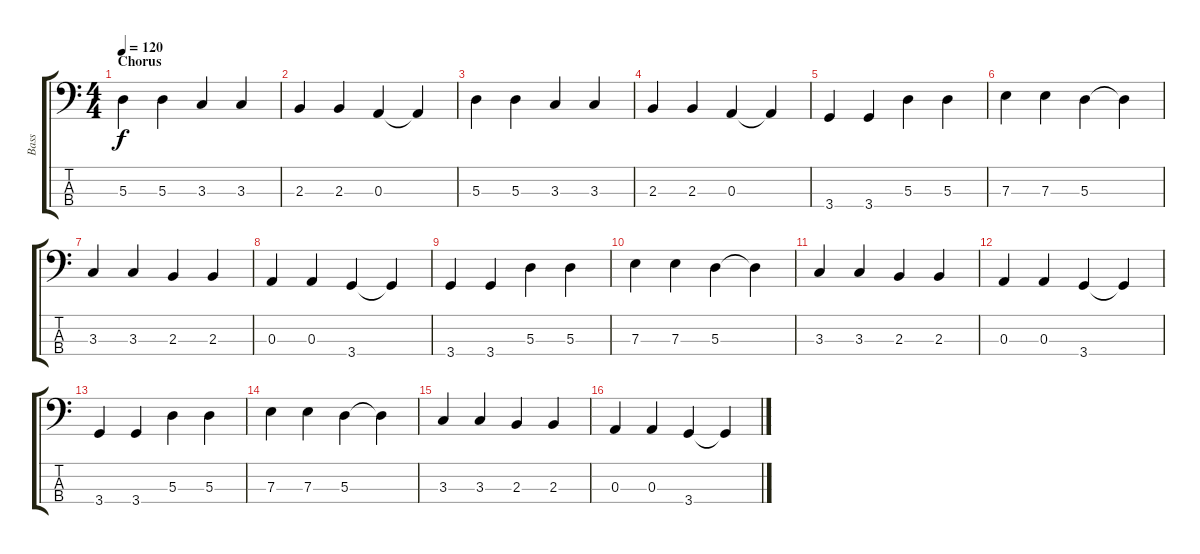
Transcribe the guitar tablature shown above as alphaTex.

\track ("Bass" "Bass") {instrument electricbasspick}
\staff {score tabs}
\tuning (G2 D2 A1 E1) {hide}
\ts (4 4)
\section ("" "Chorus")
\tempo 120
\clef f4
\ks c
5.3.4{dy f} 5.3.4 3.3.4 3.3.4 |
2.3.4 2.3.4 0.3.4 0.3{t}.4 |
5.3.4 5.3.4 3.3.4 3.3.4 |
2.3.4 2.3.4 0.3.4 0.3{t}.4 |
3.4.4 3.4.4 5.3.4 5.3.4 |
7.3.4 7.3.4 5.3.4 5.3{t}.4 |
3.3.4 3.3.4 2.3.4 2.3.4 |
0.3.4 0.3.4 3.4.4 3.4{t}.4 |
3.4.4 3.4.4 5.3.4 5.3.4 |
7.3.4 7.3.4 5.3.4 5.3{t}.4 |
3.3.4 3.3.4 2.3.4 2.3.4 |
0.3.4 0.3.4 3.4.4 3.4{t}.4 |
3.4.4 3.4.4 5.3.4 5.3.4 |
7.3.4 7.3.4 5.3.4 5.3{t}.4 |
3.3.4 3.3.4 2.3.4 2.3.4 |
0.3.4 0.3.4 3.4.4 3.4{t}.4
